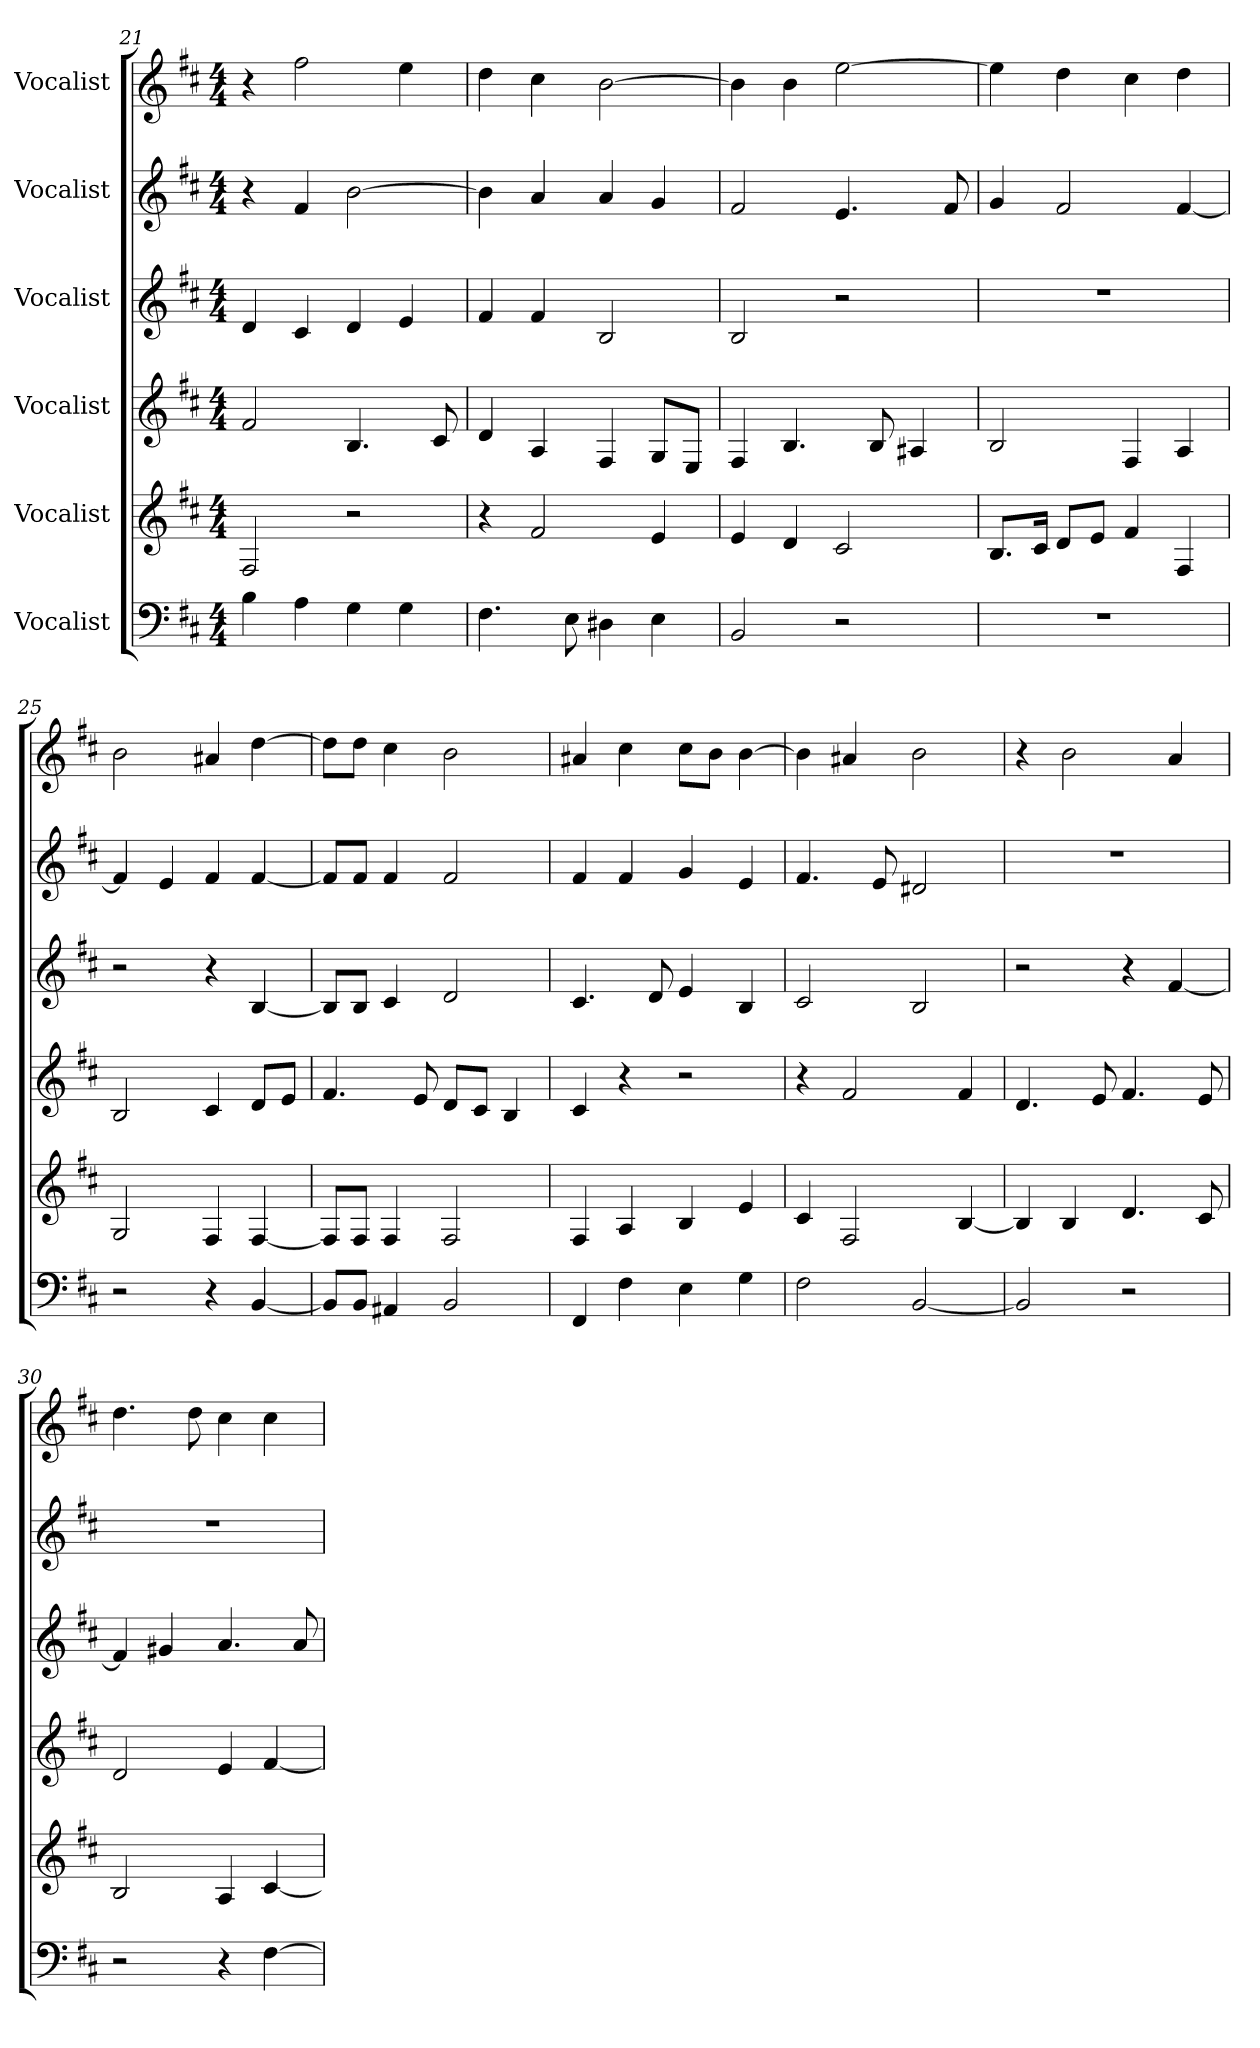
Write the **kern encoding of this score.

**kern	**kern	**kern	**kern	**kern	**kern
*part6	*part5	*part4	*part3	*part2	*part1
*staff6	*staff5	*staff4	*staff3	*staff2	*staff1
*I"Vocalist	*I"Vocalist	*I"Vocalist	*I"Vocalist	*I"Vocalist	*I"Vocalist
*k[f#c#]	*k[f#c#]	*k[f#c#]	*k[f#c#]	*k[f#c#]	*k[f#c#]
*b:	*b:	*b:	*b:	*b:	*b:
*M4/4	*M4/4	*M4/4	*M4/4	*M4/4	*M4/4
=21	=21	=21	=21	=21	=21
4B	2F#	2f#	4d	4r	4r
4A	.	.	4c#	4f#	2ff#
4G	2r	4.B	4d	[2b	.
4G	.	.	4e	.	4ee
.	.	8c#	.	.	.
=22	=22	=22	=22	=22	=22
4.F#	4r	4d	4f#	4b]	4dd
.	2f#	4A	4f#	4a	4cc#
8E	.	.	.	.	.
4D#X	.	4F#	2B	4a	[2b
4E	4e	8GL	.	4g	.
.	.	8EJ	.	.	.
=23	=23	=23	=23	=23	=23
2BB	4e	4F#	2B	2f#	4b]
.	4d	4.B	.	.	4b
2r	2c#	.	2r	4.e	[2ee
.	.	8B	.	.	.
.	.	4A#X	.	.	.
.	.	.	.	8f#	.
=24	=24	=24	=24	=24	=24
1r	8.BL	2B	1r	4g	4ee]
.	16c#Jk	.	.	.	.
.	8dL	.	.	2f#	4dd
.	8eJ	.	.	.	.
.	4f#	4F#	.	.	4cc#
.	4F#	4A	.	[4f#	4dd
=25	=25	=25	=25	=25	=25
2r	2G	2B	2r	4f#]	2b
.	.	.	.	4e	.
4r	4F#	4c#	4r	4f#	4a#X
[4BB	[4F#	8dL	[4B	[4f#	[4dd
.	.	8eJ	.	.	.
=26	=26	=26	=26	=26	=26
8BBL]	8F#L]	4.f#	8BL]	8f#L]	8ddL]
8BBJ	8F#J	.	8BJ	8f#J	8ddJ
4AA#X	4F#	.	4c#	4f#	4cc#
.	.	8e	.	.	.
2BB	2F#	8dL	2d	2f#	2b
.	.	8c#J	.	.	.
.	.	4B	.	.	.
=27	=27	=27	=27	=27	=27
4FF#	4F#	4c#	4.c#	4f#	4a#X
4F#	4A	4r	.	4f#	4cc#
.	.	.	8d	.	.
4E	4B	2r	4e	4g	8cc#L
.	.	.	.	.	8bJ
4G	4e	.	4B	4e	[4b
=28	=28	=28	=28	=28	=28
2F#	4c#	4r	2c#	4.f#	4b]
.	2F#	2f#	.	.	4a#X
.	.	.	.	8e	.
[2BB	.	.	2B	2d#X	2b
.	[4B	4f#	.	.	.
=29	=29	=29	=29	=29	=29
2BB]	4B]	4.d	2r	1r	4r
.	4B	.	.	.	2b
.	.	8e	.	.	.
2r	4.d	4.f#	4r	.	.
.	.	.	[4f#	.	4a
.	8c#	8e	.	.	.
=30	=30	=30	=30	=30	=30
2r	2B	2d	4f#]	1r	4.dd
.	.	.	4g#X	.	.
.	.	.	.	.	8dd
4r	4A	4e	4.a	.	4cc#
[4F#	[4c#	[4f#	.	.	4cc#
.	.	.	8a	.	.
=	=	=	=	=	=
*-	*-	*-	*-	*-	*-
